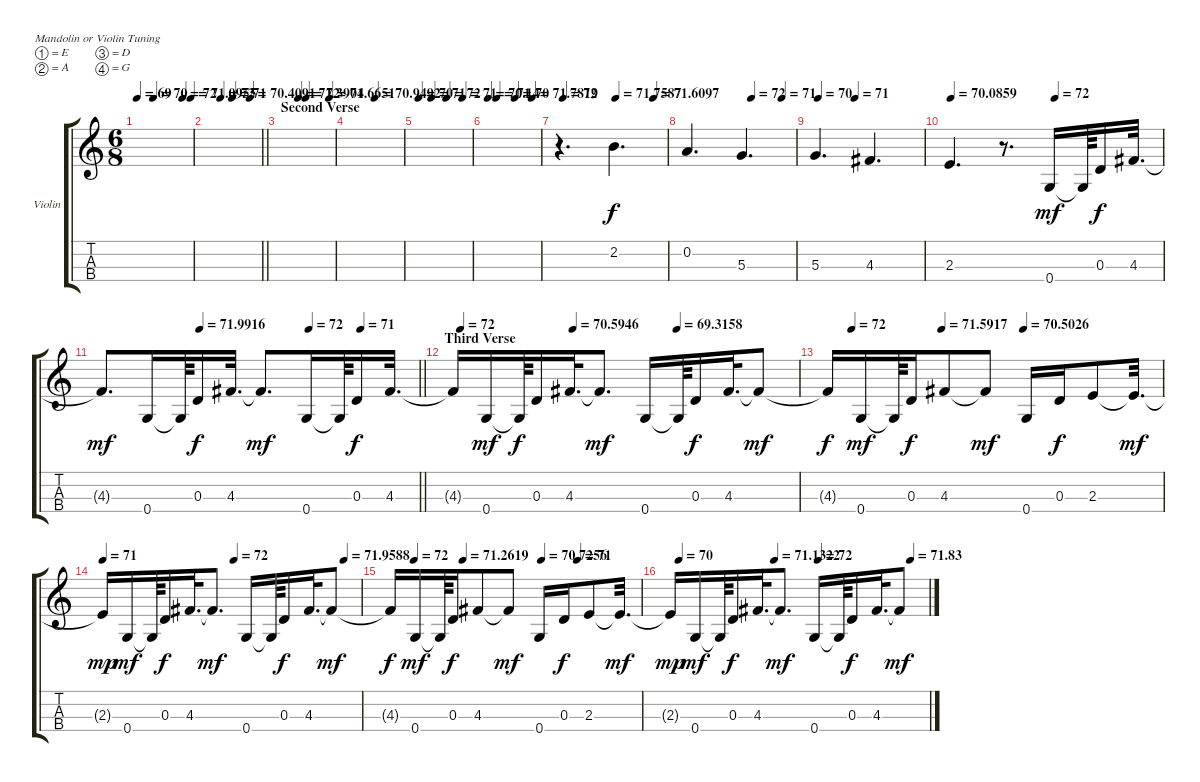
\bracketExtendMode groupsimilarinstruments
\firstSystemTrackNameOrientation horizontal
\otherSystemsTrackNameOrientation horizontal
\track ("Violin " "Violin") {instrument violin}
\staff {score tabs}
\tuning (E5 A4 D4 G3)
\ts (6 8)
\tempo 69
\tempo (70 0.29375)
\tempo (72 0.825)
\tempo (71.0955 0.975)
\clef g2
\scale
0.333333
\ks c
|
\tempo (72 0.26875)
\tempo (71 0.48125)
\tempo (70.4091 0.80625)
\scale
0.333333
\barLineRight lightlight
|
\section ("" "Second Verse")
\tempo (71.3904 0.34375)
\tempo (72 0.48125)
\tempo (71.6651 0.9125)
\scale
0.333333 |
\tempo (70.9492 0.49375)
\scale
0.333333 |
\tempo (70 0.04375)
\tempo (71 0.275)
\tempo (72 0.55)
\tempo (71 0.84375)
\scale
0.333333 |
\tempo (70.14 0.05625)
\tempo (71 0.2125)
\tempo (70 0.55)
\tempo (71.7819 0.8625)
\scale
0.333333 |
\tempo (72 0.04375)
\tempo (71.7587 0.53125)
\tempo (71.6097 0.88125)
\scale
0.333333 r.4{d} 2.2.4{d} |
\tempo (72 0.6)
\tempo (71 0.88125)
\scale
0.333333 0.2.4{d} 5.3.4{d} |
\tempo (70 0.0375)
\tempo (71 0.375)
\scale
0.333333 5.3.4{d} 4.3.4{d} |
\tempo (70.0859 0.0125)
\tempo (72 0.5)
\scale
0.333333 2.3.4{d} r.8{d} 0.4.16{dy mf} 0.4{t}.64 0.3.16{dy f} 4.3.32{d} |
\tempo (71.9916 0.3125)
\tempo (72 0.65625)
\tempo (71 0.81875)
\scale
0.333333
\barLineRight lightlight
4.3{t}.8{d dy mf} 0.4.16 0.4{t}.64 0.3.16{dy f} 4.3.32{d} 4.3{t}.8{d dy mf} 0.4.16 0.4{t}.64 0.3.16{dy f} 4.3.32{d} |
\section ("" "Third Verse")
\tempo (72 0.025)
\tempo (70.5946 0.35)
\tempo (69.3158 0.65)
\scale
0.333333 4.3{t}.16 0.4.16{dy mf} 0.4{t}.64{dy f} 0.3.16 4.3.32{d} 4.3{t}.8{d dy mf} 0.4.16 0.4{t}.64 0.3.16{dy f} 4.3.32{d} 4.3{t}.8{dy mf} |
\tempo (72 0.075)
\tempo (71.5917 0.34375)
\tempo (70.5026 0.5875)
\scale
0.333333 4.3{t}.16{dy f} 0.4.16{dy mf} 0.4{t}.64 0.3.16{dy f} 4.3.8 4.3{t}.8{dy mf} 0.4.16 0.3.16{dy f} 2.3.8 2.3{t}.32{d dy mf} |
\tempo (71 0.00625)
\tempo (72 0.5125)
\tempo (71.9588 0.9375)
\scale
0.333333 2.3{t}.16{dy mp} 0.4.16{dy mf} 0.4{t}.64 0.3.16{dy f} 4.3.32{d} 4.3{t}.8{d dy mf} 0.4.16 0.4{t}.64 0.3.16{dy f} 4.3.32{d} 4.3{t}.8{dy mf} |
\tempo (72 0.1)
\tempo (71.2619 0.29375)
\tempo (70.7256 0.60625)
\tempo (71 0.75)
\scale
0.333333 4.3{t}.16{dy f} 0.4.16{dy mf} 0.4{t}.64 0.3.16{dy f} 4.3.8 4.3{t}.8{dy mf} 0.4.16 0.3.16{dy f} 2.3.8 2.3{t}.32{d dy mf} |
\tempo (70 0.0375)
\tempo (71.1322 0.40625)
\tempo (72 0.575)
\tempo (71.83 0.93125)
\scale
0.333333 2.3{t}.16{dy mp} 0.4.16{dy mf} 0.4{t}.64 0.3.16{dy f} 4.3.32{d} 4.3{t}.8{d dy mf} 0.4.16 0.4{t}.64 0.3.16{dy f} 4.3.32{d} 4.3{t}.8{dy mf}
